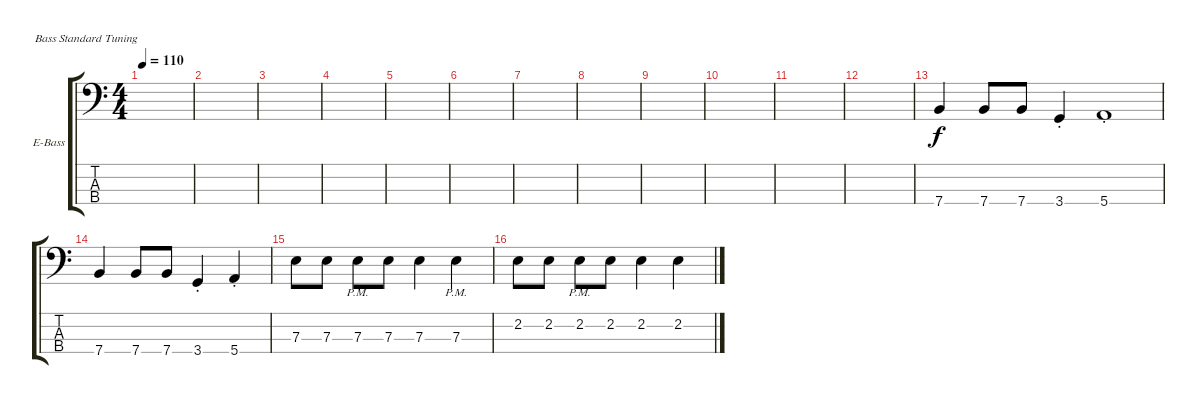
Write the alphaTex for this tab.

\defaultSystemsLayout 4
\bracketExtendMode groupsimilarinstruments
\firstSystemTrackNameOrientation horizontal
\otherSystemsTrackNameOrientation horizontal
\track ("Electric Bass" "E-Bass") {mute instrument electricbassfinger}
\staff {score tabs}
\tuning (G2 D2 A1 E1)
\ts (4 4)
\tempo 110
\clef f4
\ks c
|
|
|
|
|
|
|
|
|
|
|
|
7.4.4 7.4.8 7.4.8 3.4{st}.4 5.4{st}.1 |
7.4.4 7.4.8 7.4.8 3.4{st}.4 5.4{st}.4 |
7.3.8 7.3.8 7.3{pm}.8 7.3.8 7.3.4 7.3{pm}.4 |
2.2.8 2.2.8 2.2{pm}.8 2.2.8 2.2.4 2.2.4
